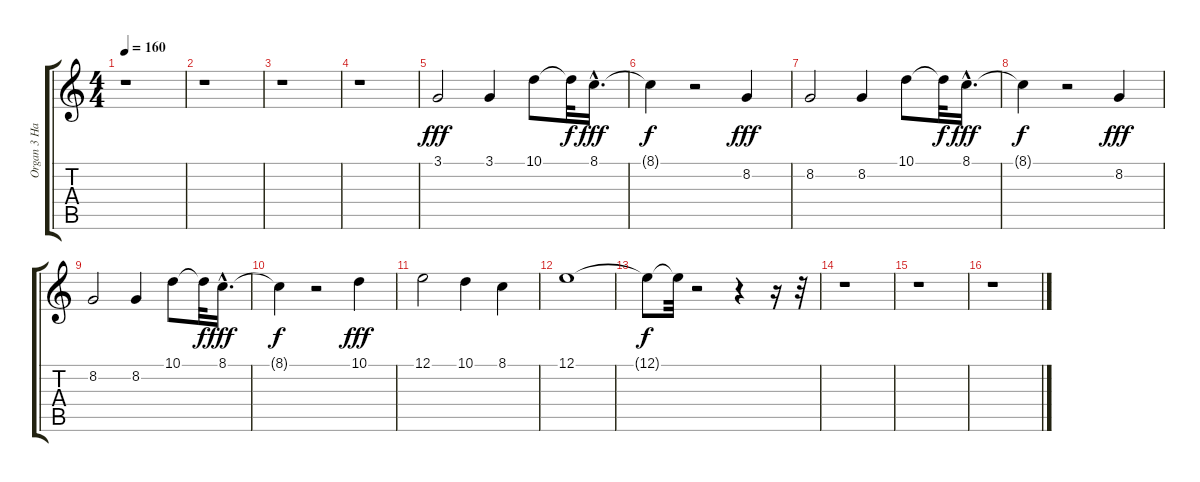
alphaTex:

\track ("Organ 3 Harmony" "Organ 3 Ha") {instrument rockorgan}
\staff {score tabs}
\tuning (E4 B3 G3 D3 A2 E2) {hide}
\ts (4 4)
\tempo 160
\clef g2
\ks c
r.1{dy f} |
r.1 |
r.1 |
r.1 |
3.1.2{dy fff} 3.1.4 10.1.8 10.1{t}.32{dy f} 8.1{hac}.16{d dy fff} |
8.1{t}.4{dy f} r.2 8.2.4{dy fff} |
8.2.2 8.2.4 10.1.8 10.1{t}.32{dy f} 8.1{hac}.16{d dy fff} |
8.1{t}.4{dy f} r.2 8.2.4{dy fff} |
8.2.2 8.2.4 10.1.8 10.1{t}.32{dy f} 8.1{hac}.16{d dy fff} |
8.1{t}.4{dy f} r.2 10.1.4{dy fff} |
12.1.2 10.1.4 8.1.4 |
12.1.1 |
12.1{t}.8{dy f} 12.1{t}.32 r.2 r.4 r.16 r.32 |
r.1 |
r.1 |
r.1
